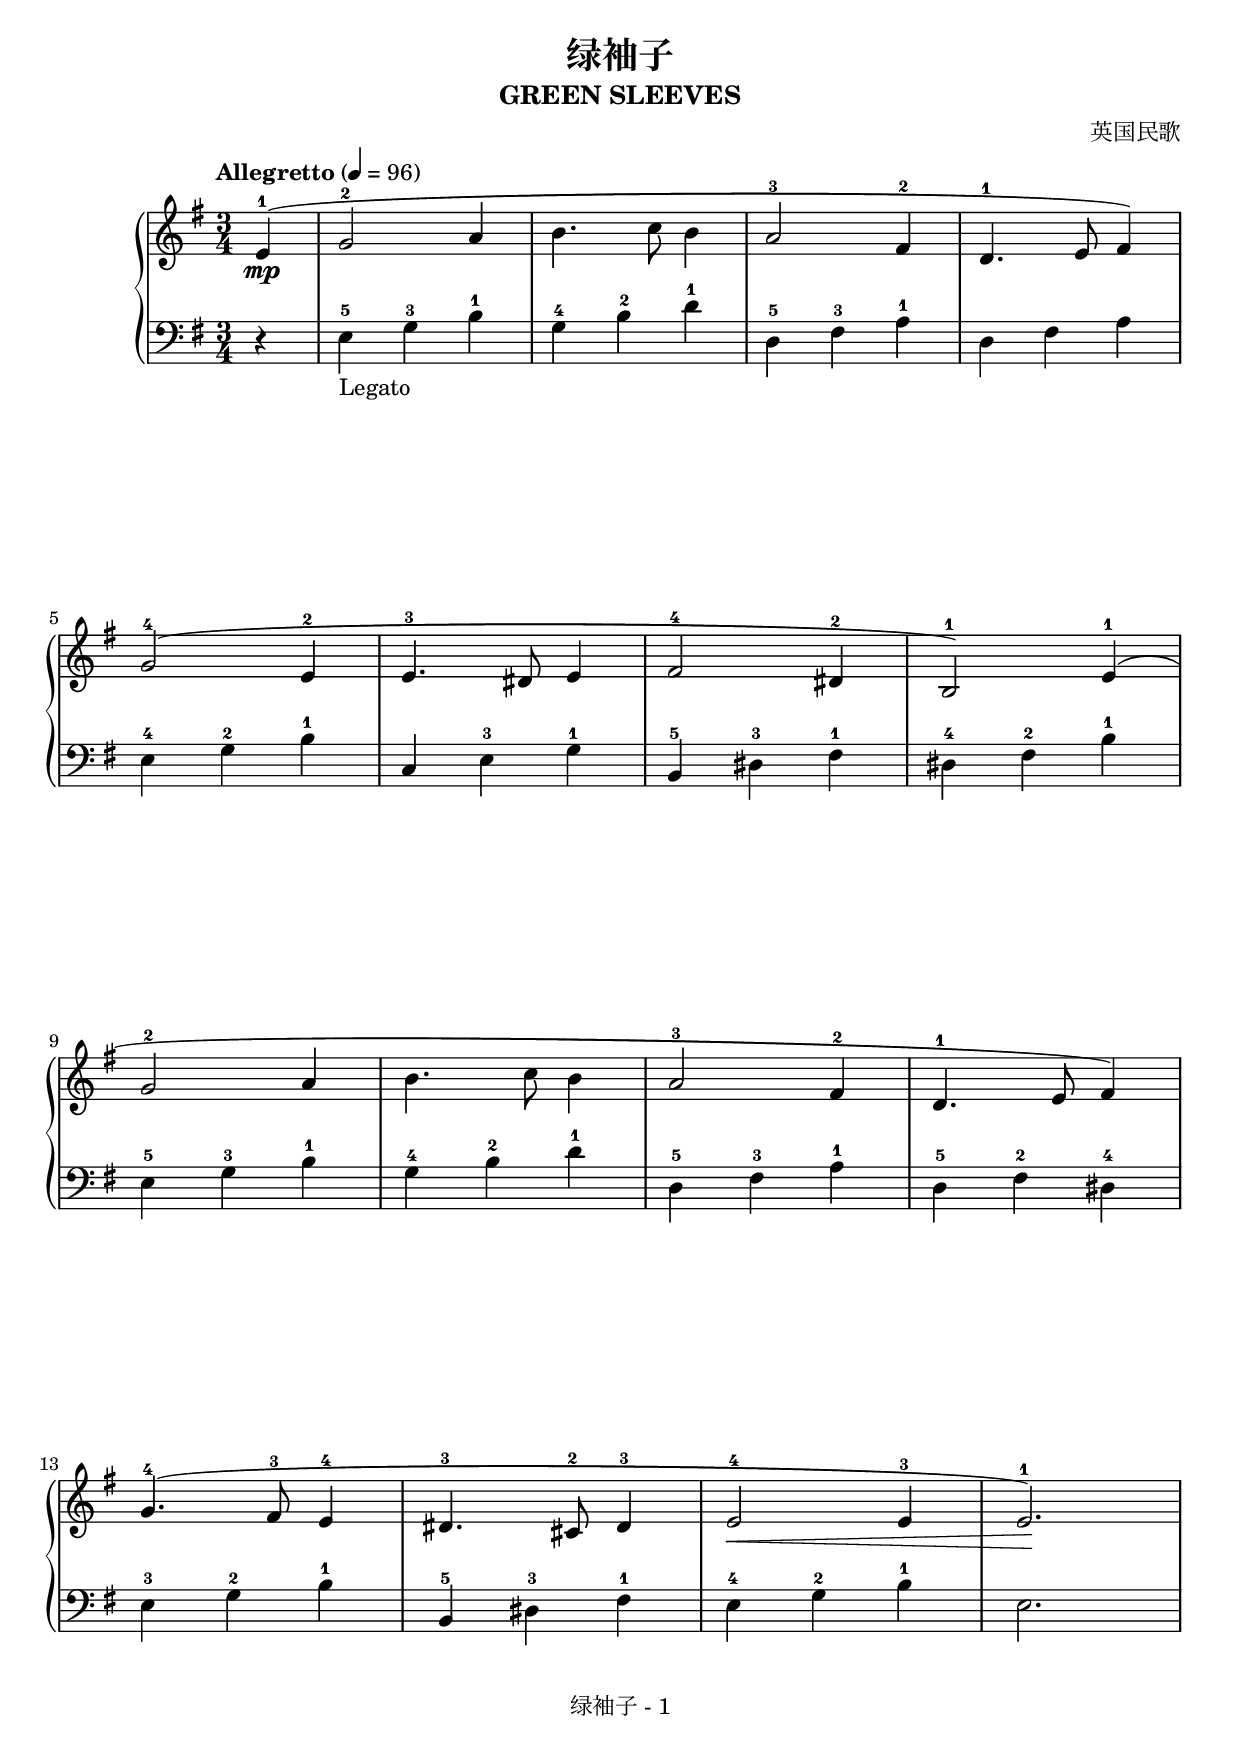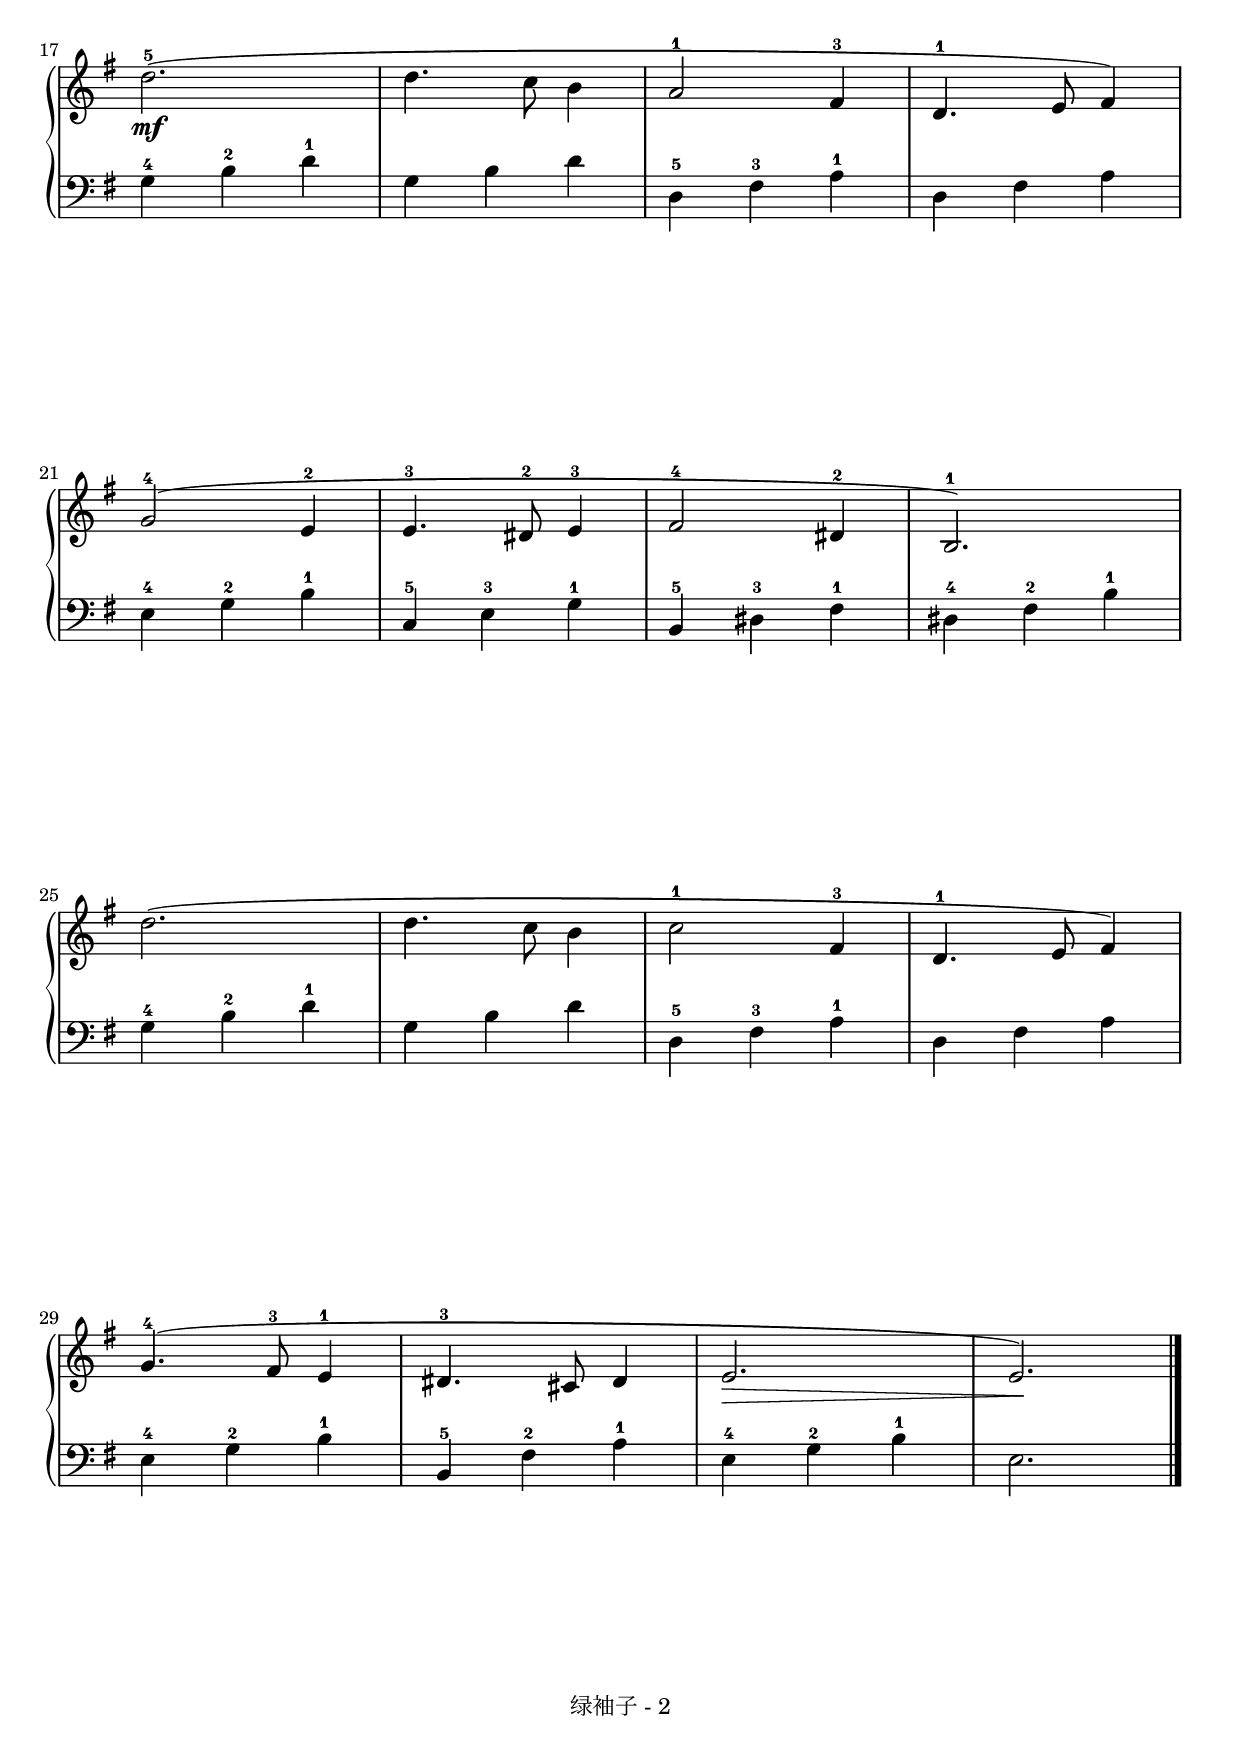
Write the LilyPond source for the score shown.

\version "2.18.2"

songName = "绿袖子"
\include "../../lib/paper-footer.ily"

\header {
  title = \songName
  subtitle = "GREEN SLEEVES"
  composer = "英国民歌"
}

keyTime = {
  \key g \major
  \time 3/4
  \numericTimeSignature
}

upper = \relative c'' {
  \clef treble
  \keyTime
  \tempo "Allegretto" 4=96
  \override Hairpin.to-barline = ##f
  
  \partial 4 e,-1\mp( |
  g2-2 a4 |
  b4. c8 b4 |
  a2-3 fis4-2 |
  d4.-1 e8 fis4) |\break
  
  g2-4^( e4-2 |
  e4.-3 dis8 e4 |
  fis2-4 dis4-2 |
  b2-1) e4-1( |\break
  
  g2-2 a4 |
  b4. c8 b4 |
  a2-3 fis4-2 |
  d4.-1 e8 fis4) |\break
  
  g4.-4^( fis8-3 e4-4 |
  dis4.-3 cis8-2 dis4-3 |
  e2-4\< e4-3 |
  e2.-1\!) |\break\pageBreak
  
  d'2.-5\mf( |
  d4. c8 b4 |
  a2-1 fis4-3 |
  d4.-1 e8 fis4) |\break
  
  g2-4^( e4-2 |
  e4.-3 dis8-2 e4-3 |
  fis2-4 dis4-2 |
  b2.-1) |\break
  
  d'2.( |
  d4. c8 b4 |
  c2-1 fis,4-3 |
  d4.-1 e8 fis4) |\break
  
  g4.-4^( fis8-3 e4-1 |
  dis4.-3 cis8 dis4 |
  e2.\> |
  e2.\!) |\bar "|."
}

lower = \relative c {
  \clef bass
  \keyTime
  \override Hairpin.to-barline = ##f
  \dynamicUp
  
  \partial 4 r4 |
  e4-5_\markup { "Legato" } g-3 b-1 |
  g4-4 b-2 d-1 |
  d,4-5 fis-3 a-1 |
  d,4 fis a |\break
  
  e4-4 g-2 b-1 |
  c,4 e-3 g-1 |
  b,4-5 dis-3 fis-1 |
  dis4-4 fis-2 b-1 |\break
  
  e,4-5 g-3 b-1 |
  g4-4 b-2 d-1 |
  d,4-5 fis-3 a-1 |
  d,4-5 fis-2 dis-4 |\break
  
  e4-3 g-2 b-1 |
  b,4-5 dis-3 fis-1 |
  e4-4 g-2 b-1 |
  e,2. |\break
  
  g4-4 b-2 d-1 |
  g,4 b d |
  d,4-5 fis-3 a-1 |
  d,4 fis a |\break
  
  e4-4 g-2 b-1 |
  c,4-5 e-3 g-1 |
  b,4-5 dis-3 fis-1 |
  dis4-4 fis-2 b-1 |\break
  
  g4-4 b-2 d-1 |
  g,4 b d |
  d,4-5 fis-3 a-1 |
  d,4 fis a |\break
  
  e4-4 g-2 b-1 |
  b,4-5 fis'-2 a-1 |
  e4-4 g-2 b-1 |
  e,2. |\bar "|."
}

\score {
  \new PianoStaff <<
    \new Staff = "upper" \upper
    \new Staff = "lower" \lower
  >>
  \layout {
    % indent = 0\cm
  }
  \midi { }
}
